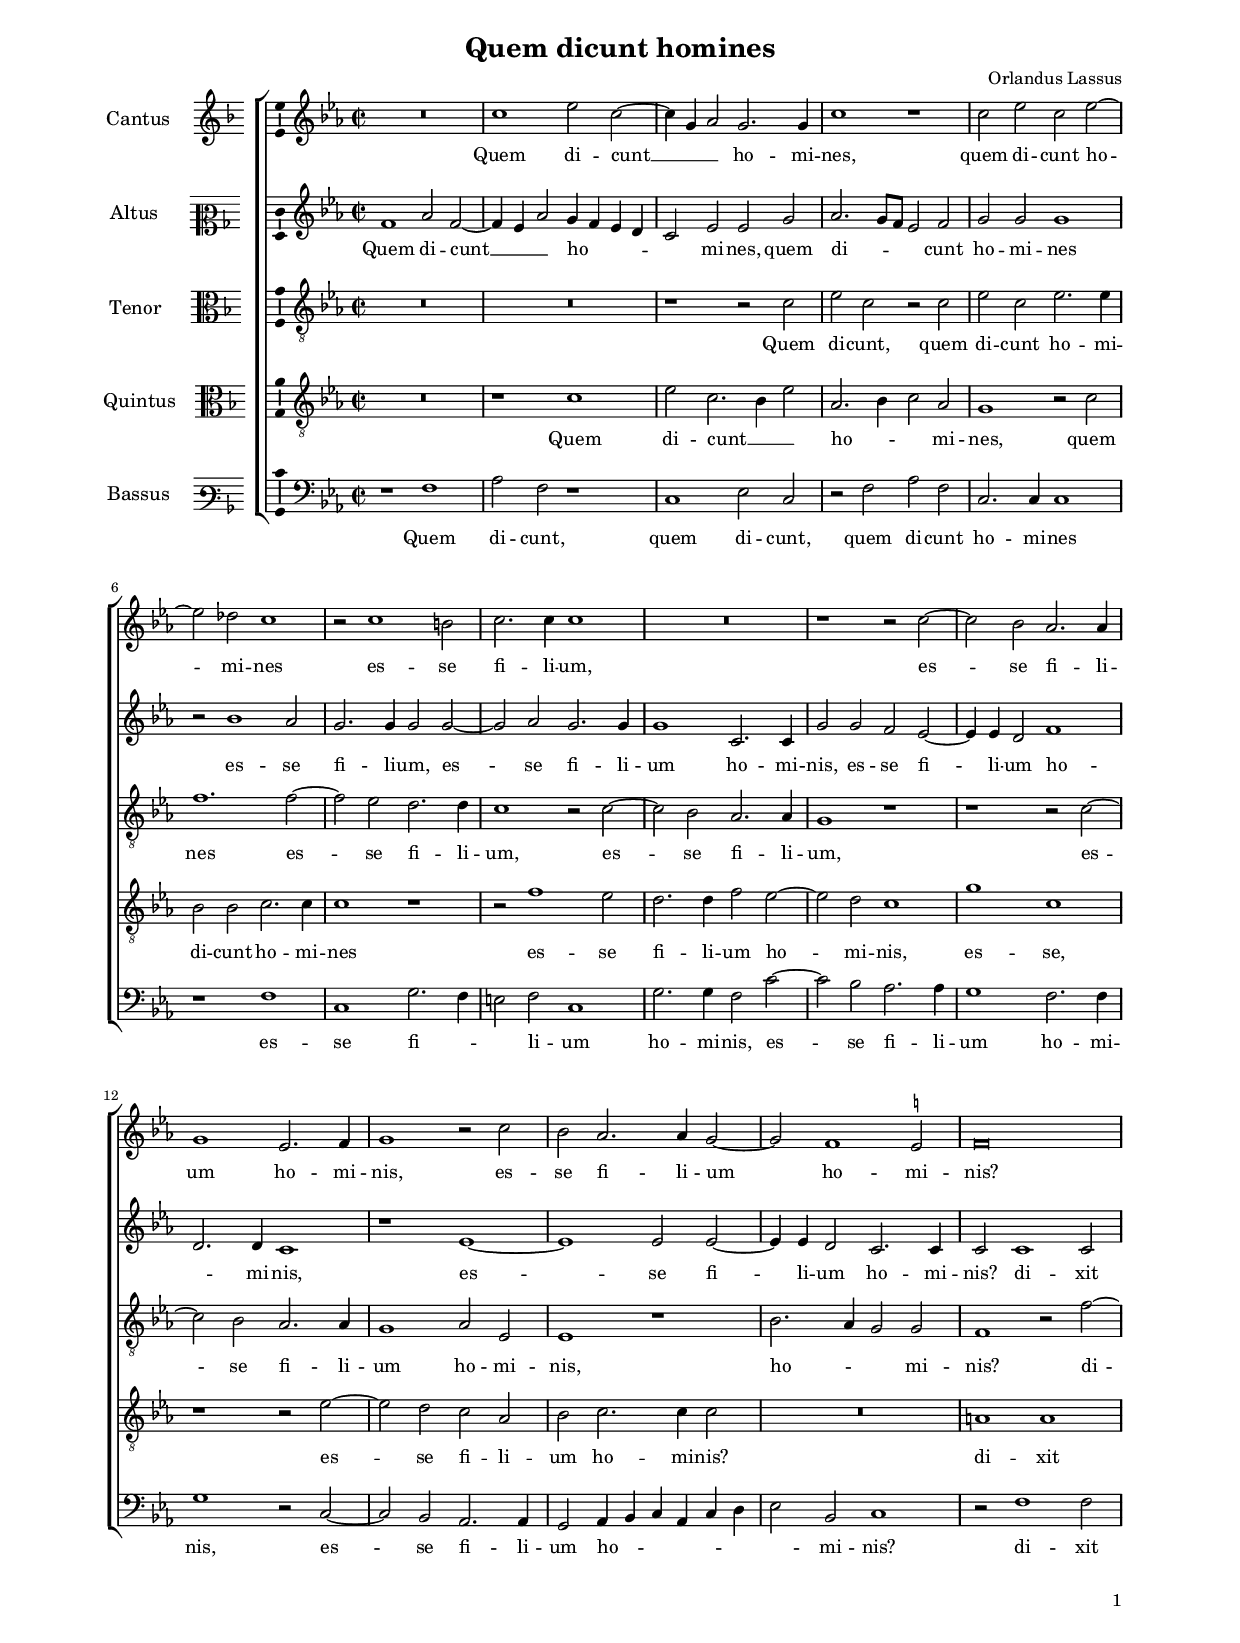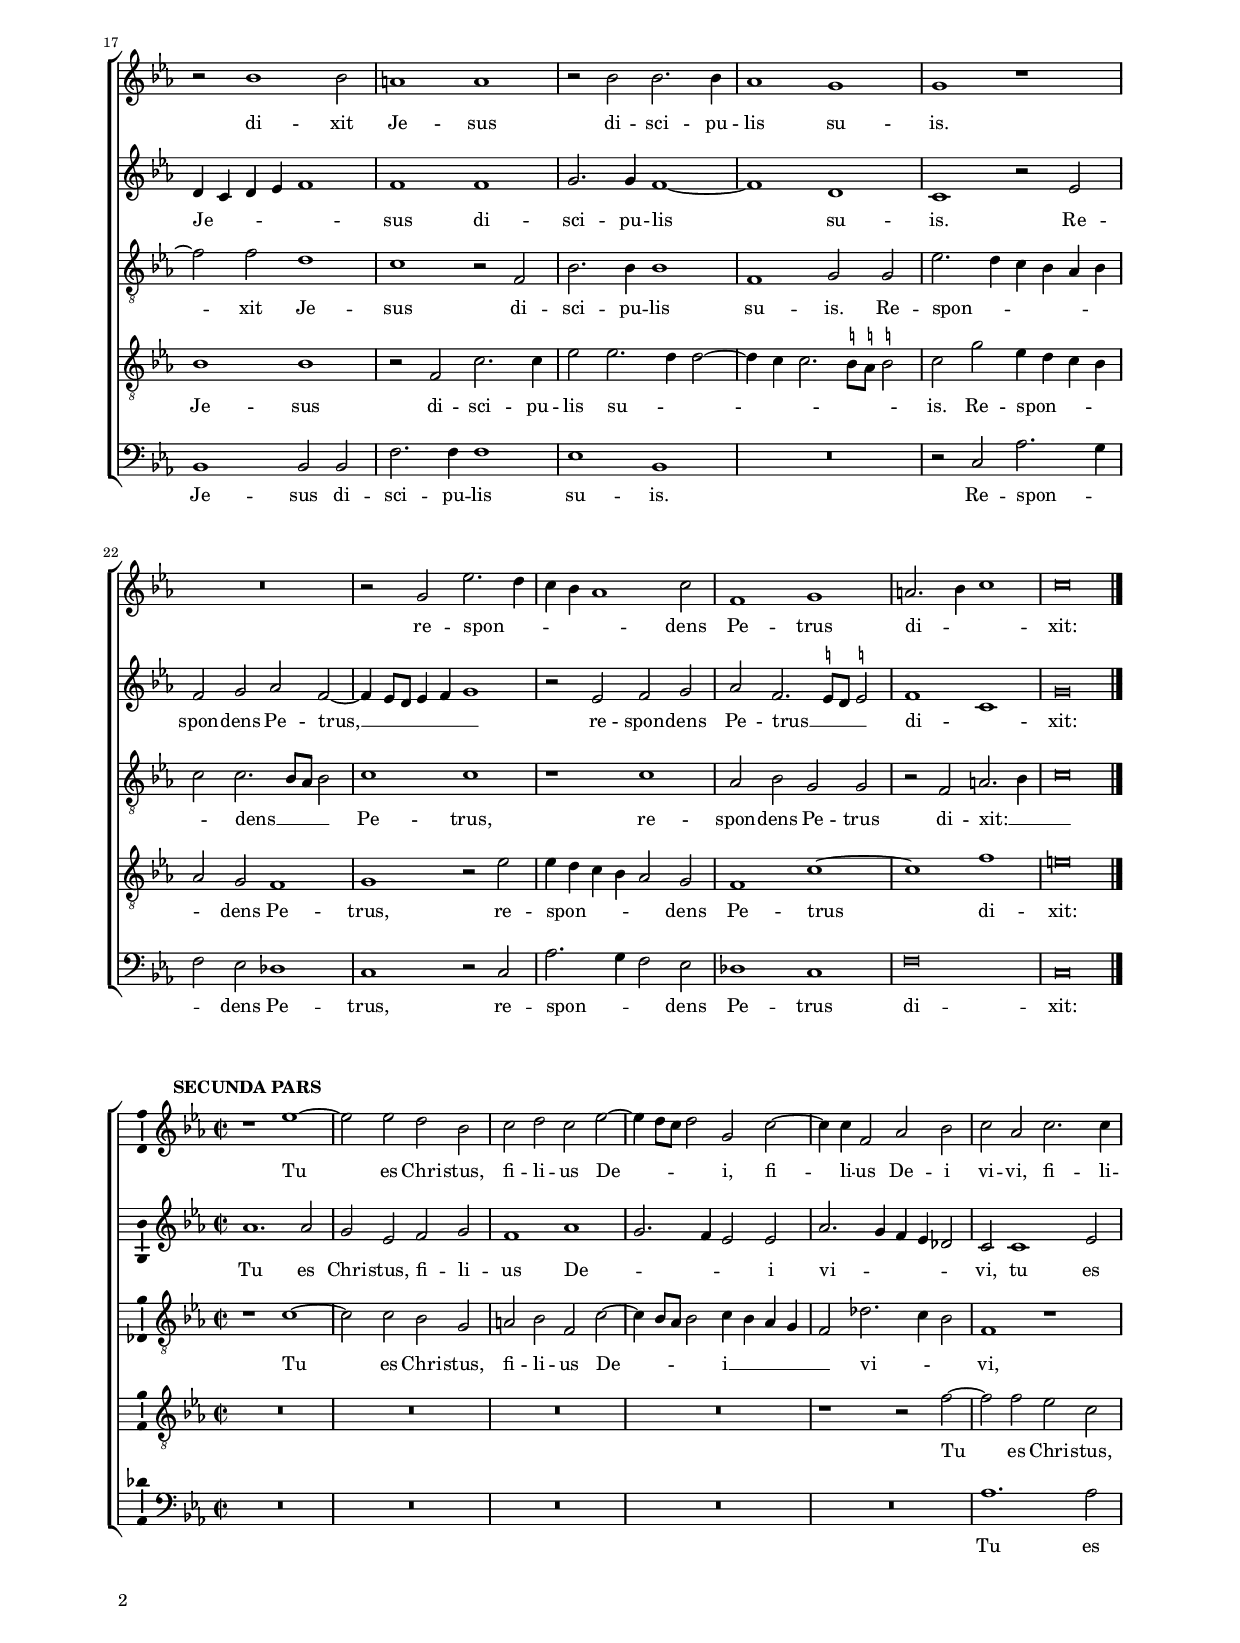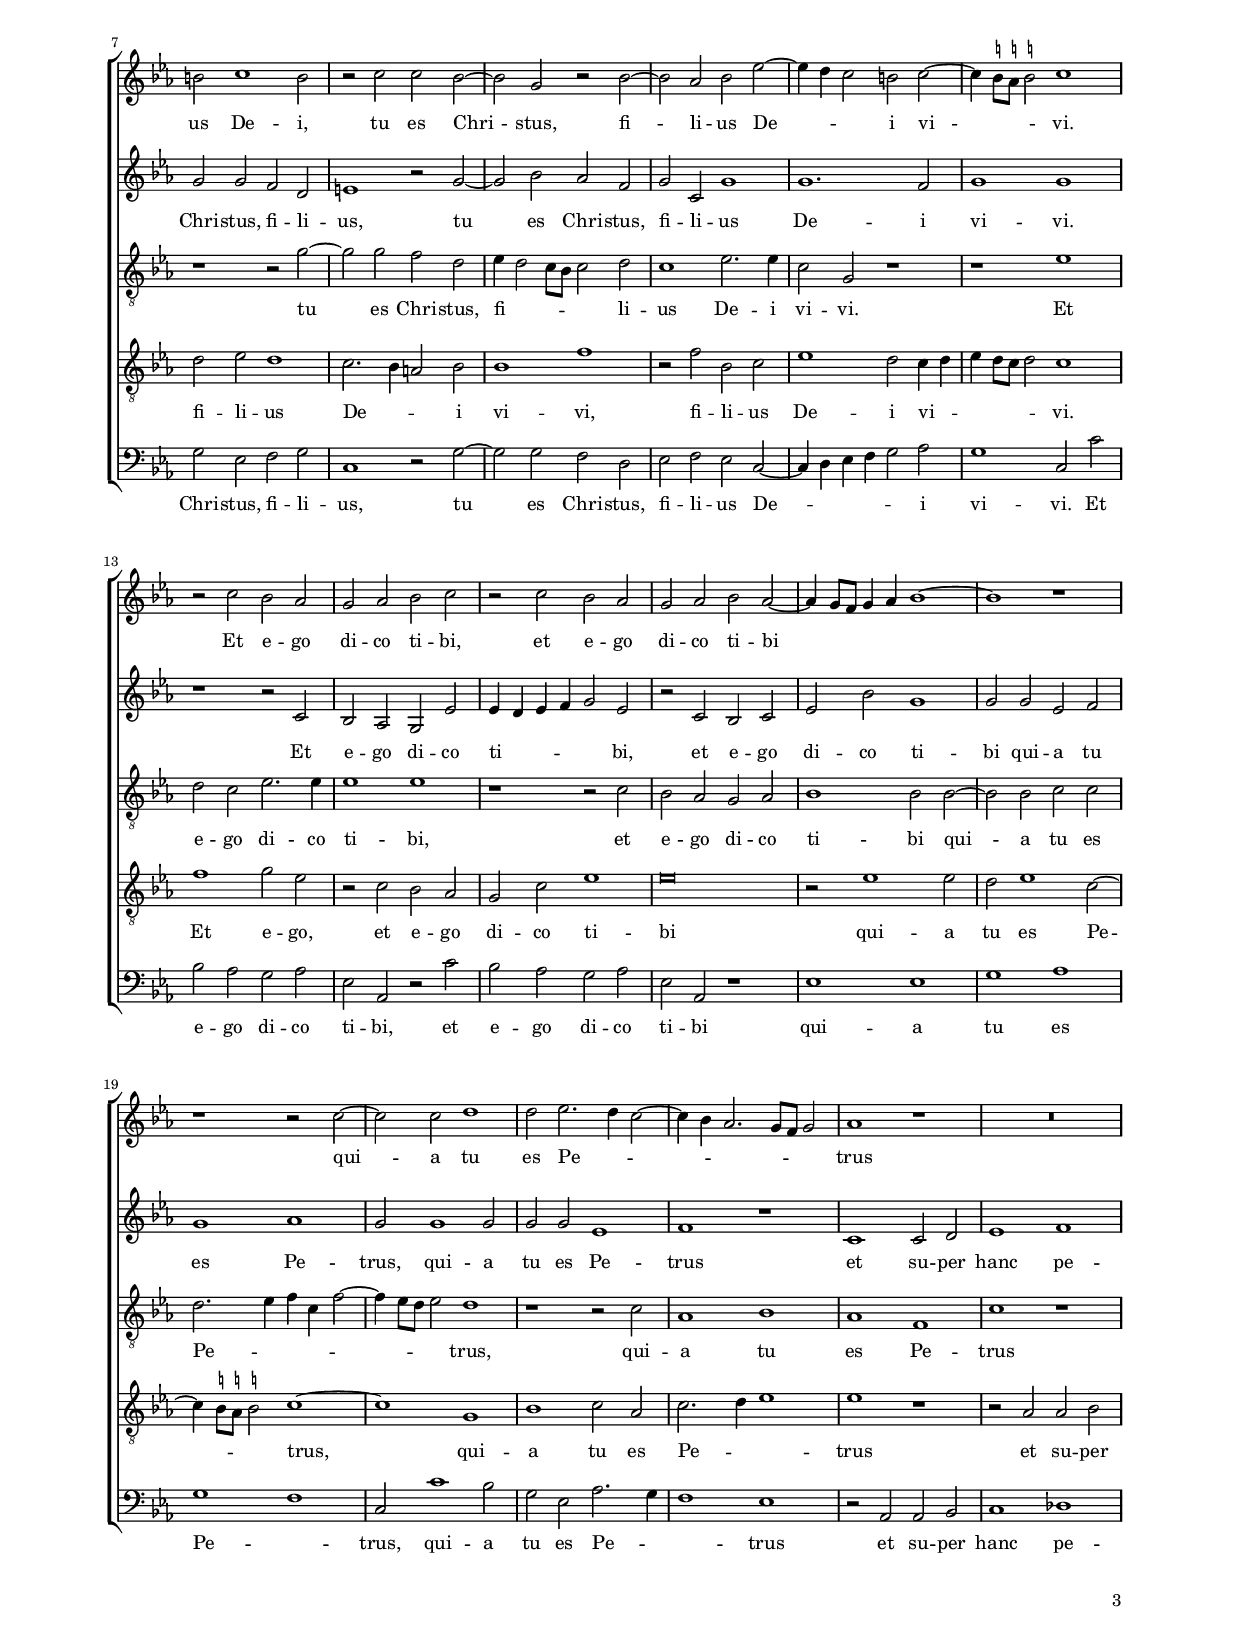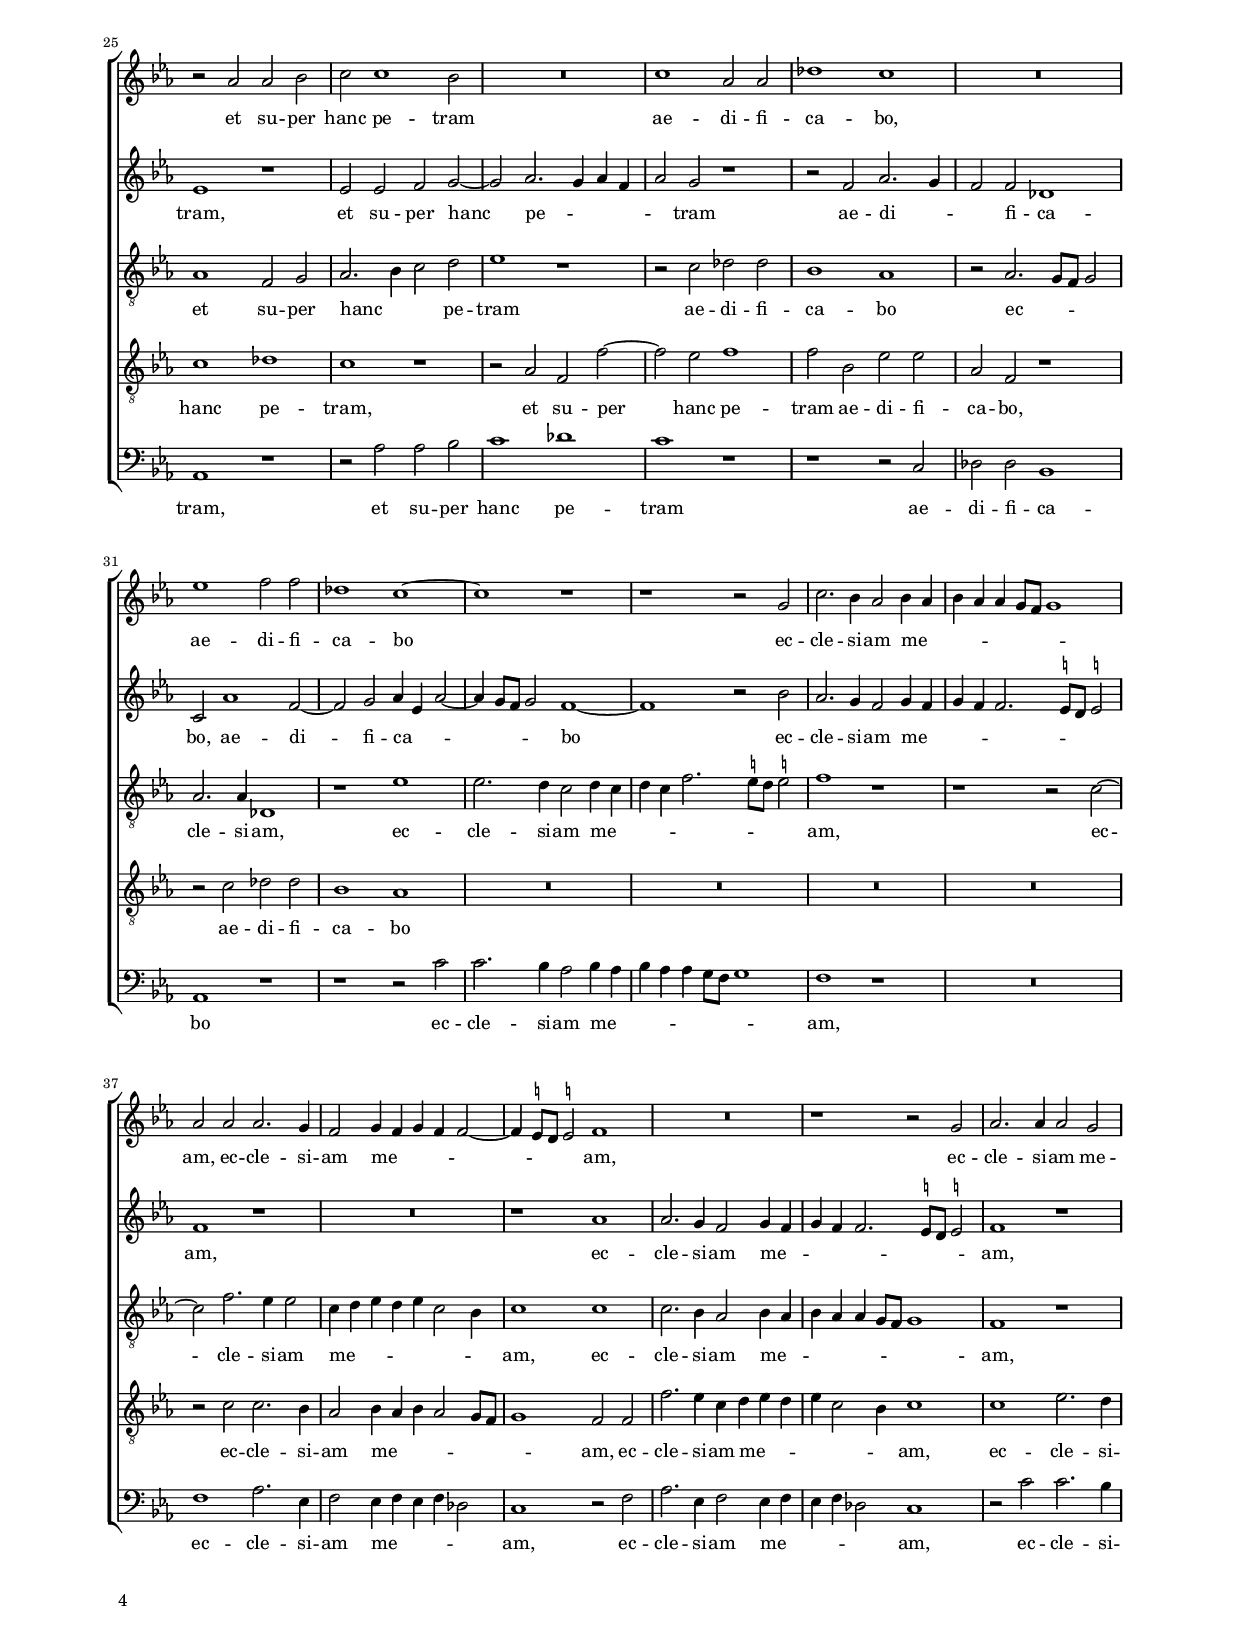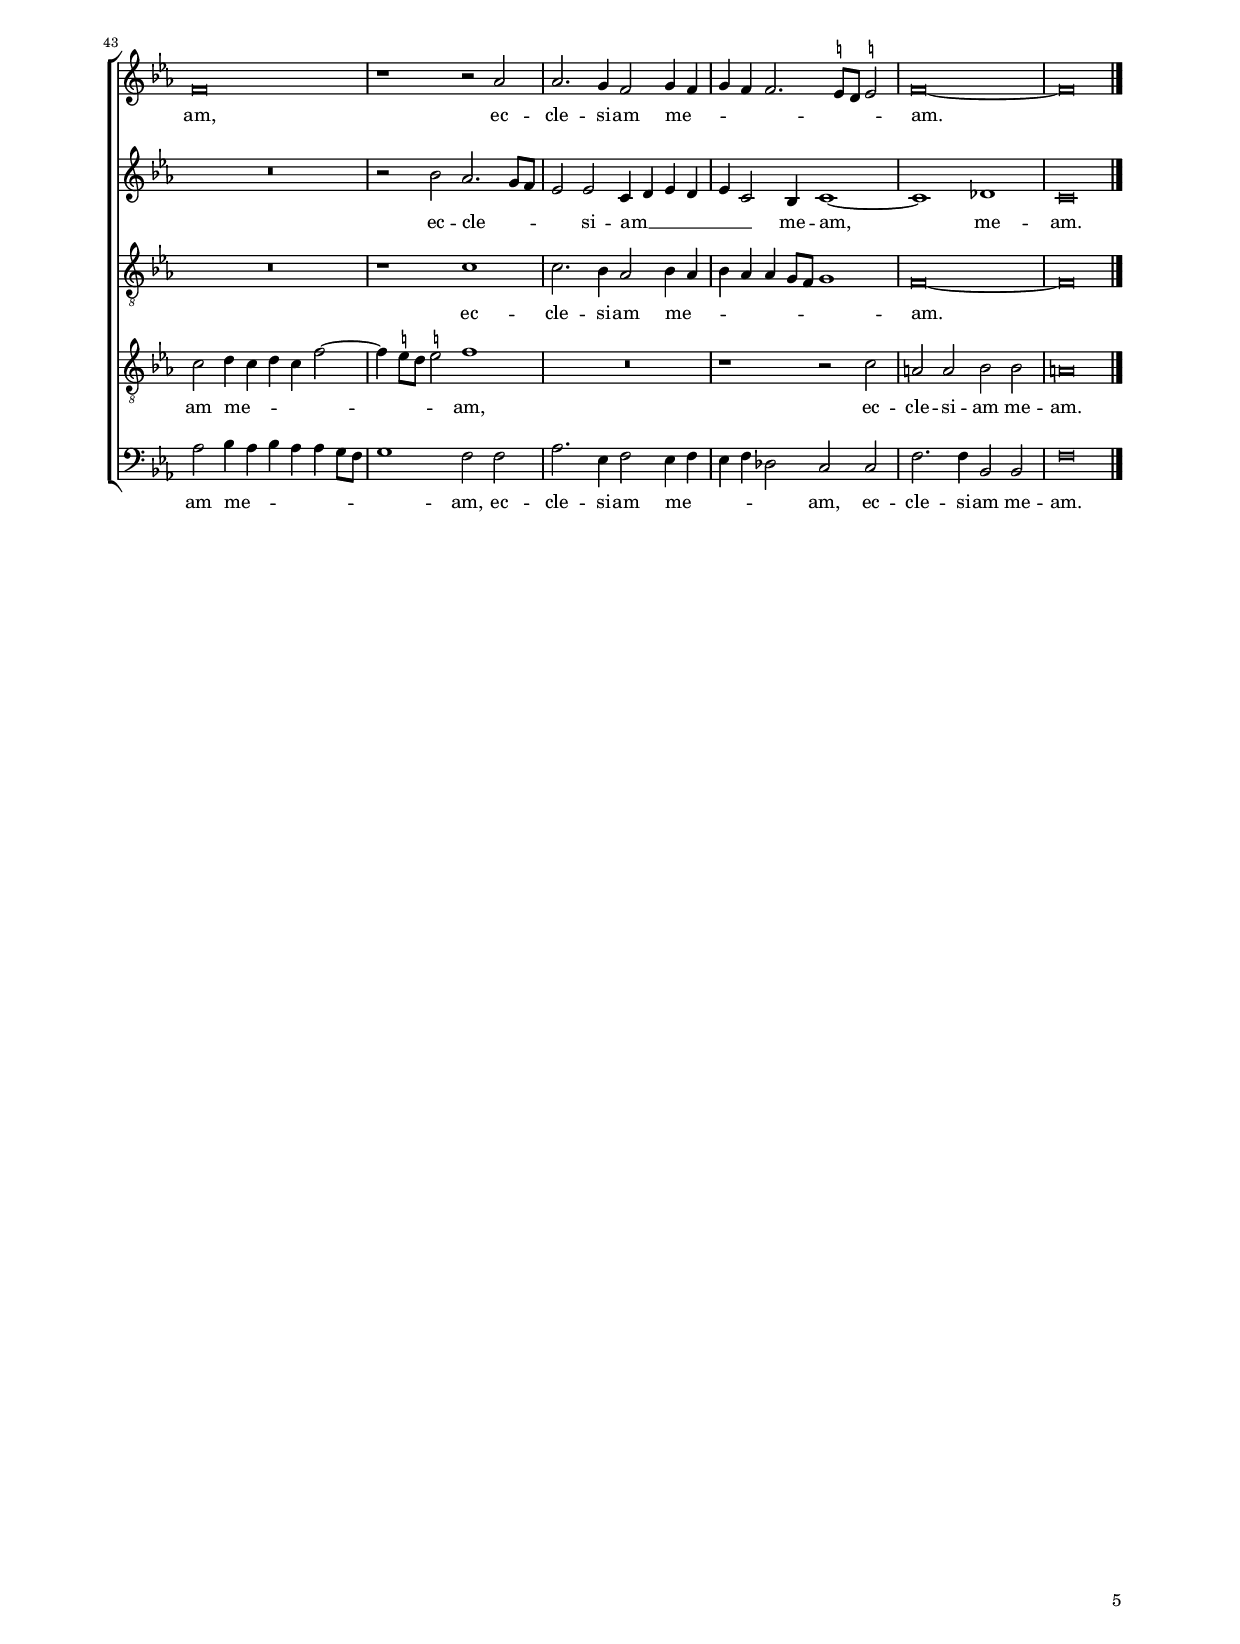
\header
{
  title="Quem dicunt homines"
  composer="Orlandus Lassus"
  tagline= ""
}

\version "2.22.0"
\language deutsch
#(set-global-staff-size 15)
% #(set-default-paper-size "letter")
#(ly:set-option 'point-and-click #f)

	
	ficta = { \once \set suggestAccidentals = ##t }
	
	forget = #(define-music-function (music) (ly:music?) #{
		\accidentalStyle forget
		$music
		\accidentalStyle default
		#})
	
	m = \melisma
	me = \melismaEnd


\paper
	{
	top-margin = 1.8 \cm
	bottom-margin = 1.2 \cm
	left-margin = 2 \cm
	right-margin = 2 \cm
	ragged-bottom = ##f
	ragged-last-bottom = ##t
	print-page-number = ##f
	score-system-spacing = #'((basic-distance . 16) (minimum-distance . 14) (padding . 5) (strechability . 150))
	system-system-spacing = #'((basic-distance . 16) (minimum-distance . 14) (padding . 5) (strechability . 150))
        oddFooterMarkup=\markup   \fill-line { "" \fromproperty #'page:page-number-string }
        evenFooterMarkup=\markup  \fill-line { \fromproperty #'page:page-number-string "" }
        last-bottom-spacing = #'((basic-distance . 12) (minimum-distance . 7) (padding . 4))
%	systems-per-page = 3
%	page-count = 6
%	min-systems-per-page = 3
	}

global = {
    \key f \major
	\time 2/2 \set Score.measureLength = #(ly:make-moment 2 1)
    \set Score.tempoHideNote = ##t
    \tempo 2 = 90
    \skip 1*2*27 \bar "|."
	}
	

incipitcantus = \markup { \score {
	{
	\set Staff.instrumentName = \markup { \fontsize #1 "Cantus" }
	\key f \major
	\clef violin
	s4 \bar ""
	}
	\layout  {
	raggedright = ##t
	indent = 1.8 \cm
	line-width = 2.5 \cm
	\context { \Staff \remove Time_signature_engraver }
	\override Staff.Clef.Y-extent = #'(0 . 0)
	}} \hspace #1 }
      
      
incipitaltus = \markup { \score {
	{
	\set Staff.instrumentName = \markup { \fontsize #1 "Altus" }
	\key f \major
	\clef mezzosoprano
	s4 \bar ""
	}
	\layout  {
	raggedright = ##t
	indent = 1.8 \cm
	line-width = 2.5 \cm
	\context { \Staff \remove Time_signature_engraver }
	\override Staff.Clef.Y-extent = #'(0 . 0)
	}} \hspace #1 }


incipittenor = \markup { \score {
	{
	\set Staff.instrumentName = \markup { \fontsize #1 "Tenor" }
	\key f \major
	\clef alto
	s4 \bar ""
	}
	\layout  {
	raggedright = ##t
	indent = 1.8 \cm
	line-width = 2.5 \cm
	\context { \Staff \remove Time_signature_engraver }
	\override Staff.Clef.Y-extent = #'(0 . 0)
	}} \hspace #1 }
      
      
incipitquintus = \markup { \score {
	{
	\set Staff.instrumentName = \markup { \fontsize #1 "Quintus" }
	\key f \major
	\clef alto
	s4 \bar ""
	}
	\layout  {
	raggedright = ##t
	indent = 1.8 \cm
	line-width = 2.5 \cm
	\context { \Staff \remove Time_signature_engraver }
	\override Staff.Clef.Y-extent = #'(0 . 0)
	}} \hspace #1 }
      
      
incipitbassus = \markup { \score {
	{
	\set Staff.instrumentName = \markup { \fontsize #1 "Bassus" }
	\key f \major
	\clef varbaritone
	s4 \bar ""
	}
	\layout  {
	raggedright = ##t
	indent = 1.8 \cm
	line-width = 2.5 \cm
	\context { \Staff \remove Time_signature_engraver }
	\override Staff.Clef.Y-extent = #'(0 . 0)
	}} \hspace #1 }


cantus =  \relative c''
	{
	R\breve
	d1 f2 d~
	d4 \m a b2 \me a2. a4
	d1 r
%5
	d2 f d f~ |
	f2 es d1
	r2 d1 cis2
	d2. d4 d1
	R\breve
%10
	r1 r2 d~ |
	d2 c b2. b4
	a1 f2. g4
	a1 r2 d
	c2 b2. b4 a2~
%15
	a2 g1 \ficta fis2 |
	g\breve
	r2 c1 c2
	h1 h
	r2 c c2. c4
%20
	b1 a |
	a1 r
	R\breve
	r2 a f'2. \m e4
	d4 c b1 \me d2
%25
	g,1 a
	h2. \m c4 d1 \me
	d\breve
	}
	
altus =  \relative c'
    {
	g'1 b2 g~
	g4 \m f b2 \me a4 \m g f e
	d2 \me f f a
	b2. \m a8 g f2 \me g
%5
	a2 a a1 |
	r2 c1 b2
	a2. a4 a2 a~
	a2 b a2. a4
	a1 d,2. d4
%10
	a'2 a g f~ |
	f4 f e2 g1 \m
	e2. \me e4 d1
	r1 f~
	f1 f2 f~
%15
	f4 f e2 d2. d4 |
	d2 d1 d2
	e4 \m d e f g1 \me
	g1 g
	a2. a4 g1~
%20
	g1 e1
	d1 r2 f |
	g2 a b2 g2~
	g4 \m f8 e f4 g a1 \me
	r2 f g a
%25
	b2 g2. \m \ficta fis8 e \ficta fis!2 \me
	g1 \m d1 \me
	a'\breve
	}


tenor =  \relative c'
	{
	R\breve
	R\breve
	r1 r2 d
	f2 d r d
%5
	f2 d f2. f4 |
	g1. g2~
	g2 f e2. e4
	d1 r2 d~
	d2 c b2. b4
%10
	a1 r |
	r1 r2 d~
	d2 c b2. b4
	a1 b2 f
	f1 r
%15
	c'2. \m b4 a2 \me a |
	g1 r2 g'~
	g2 g e1
	d1 r2 g,
	c2. c4 c1
%20
	g1 a2 a |
	f'2. \m e4 d c b c
	d2 \me d2. \m c8 b c2 \me
	d1 d
	r1 d
%25
	b2 c a a |
	r2 g h2. \m c4
	d\breve \me
	}


quintus  =  \relative c'
	{
	R\breve
	r1 d
	f2 d2. \m c4 f2 \me
	b,2. \m c4 d2 \me b
%5
	a1 r2 d |
	c2 c d2. d4
	d1 r
	r2 g1 f2
	e2. e4 g2 f~
%10
	f2 e d1 |
	a'1 d,
	r1 r2 f~
	f2 e d b
	c2 d2. d4 d2
%15
	R\breve |
	h1 h
	c1 c
	r2 g d'2. d4
	f2 f2. \m e4 e2~
%20
	e4 d d2. \stemDown \ficta cis8 \ficta h \stemNeutral \ficta cis!2 \me |
	d2 a' f4 \m e d c
	b2 \me a g1
	a1 r2 f'
	f4 \m e d c b2 \me a
%25
	g1 d'~ |
	d1 g
	fis\breve
	}


bassus  =  \relative c
	{
	r1 g'
	b2 g r1
	d1 f2 d
	r2 g b g
%5
	d2. d4 d1 |
	r1 g
	d1 a'2. \m g4
	fis2 \me g d1
	a'2. a4 g2 d'~
%10
	d2 c b2. b4 |
	a1 g2. g4
	a1 r2 d,~
	d2 c b2. b4
	a2 b4 \m c d b d e
%15
	f2 \me c d1 |
	r2 g1 g2
	c,1 c2 c
	g'2. g4 g1
	f1 c
%20
	R\breve |
	r2 d b'2. \m a4
	g2 \me f es1
	d1 r2 d
	b'2. \m a4 g2 \me f
%25
	es1 d |
	g\breve
	d\breve
	}

lyricscantus = \lyricmode {
	Quem di -- cunt __ ho -- mi -- nes,
	quem di -- cunt ho -- mi -- nes
	es -- se fi -- li -- um,
	es -- se fi -- li -- um ho -- mi -- nis,
	es -- se fi -- li -- um ho -- mi -- nis?
	di -- xit Je -- sus di -- sci -- pu -- lis su -- is.
	re -- spon -- dens Pe -- trus di -- xit:
	}


lyricsaltus = \lyricmode {
	Quem di -- cunt __ ho -- mi -- nes,
	quem di -- cunt ho -- mi -- nes
	es -- se fi -- li -- um,
	es -- se fi -- li -- um ho -- mi -- nis,
	es -- se fi -- li -- um ho -- mi -- nis,
	es -- se fi -- li -- um ho -- mi -- nis?
	di -- xit Je -- sus di -- sci -- pu -- lis su -- is.
	Re -- spon -- dens Pe -- trus, __
	re -- spon -- dens Pe -- trus __ di -- xit:
	}


lyricstenor = \lyricmode {
	Quem di -- cunt,
	quem di -- cunt ho -- mi -- nes
	es -- se fi -- li -- um,
	es -- se fi -- li -- um,
	es -- se fi -- li -- um ho -- mi -- nis,
	ho -- mi -- nis?
	di -- xit Je -- sus di -- sci -- pu -- lis su -- is.
	Re -- spon -- dens __ Pe -- trus,
	re -- spon -- dens Pe -- trus di -- xit: __
	}

	
lyricsquintus = \lyricmode {
	Quem di -- cunt __ ho -- mi -- nes,
	quem di -- cunt ho -- mi -- nes
	es -- se fi -- li -- um ho -- mi -- nis,
	es -- se,
	es -- se fi -- li -- um ho -- mi -- nis?
	di -- xit Je -- sus di -- sci -- pu -- lis su -- is.
	Re -- spon -- dens Pe -- trus,
	re -- spon -- dens Pe -- trus di -- xit:
	}
	
	
lyricsbassus = \lyricmode {
	Quem di -- cunt,
	quem di -- cunt,
	quem di -- cunt ho -- mi -- nes
	es -- se fi -- li -- um ho -- mi -- nis,
	es -- se fi -- li -- um ho -- mi -- nis,
	es -- se fi -- li -- um ho -- mi -- nis?
	di -- xit Je -- sus di -- sci -- pu -- lis su -- is.
	Re -- spon -- dens Pe -- trus,
	re -- spon -- dens Pe -- trus di -- xit:
	}


\score
{  
	\transpose f es {
	\new ChoirStaff \with { \override StaffGrouper.staff-staff-spacing.basic-distance = #12 }
	<<

	\new Staff << \global
	\new Voice="v1" {
		\set Staff.instrumentName=\incipitcantus
		\set Staff.midiInstrument = "reed organ"
		\clef violin
		\cantus }
	\new Lyrics \lyricsto "v1" {\lyricscantus }
	>>


	\new Staff << \global
	\new Voice="v2" {
		\set Staff.instrumentName=\incipitaltus
		\set Staff.midiInstrument = "reed organ"
                \clef violin % "G_8"
		\altus}
	\new Lyrics \lyricsto "v2" {\lyricsaltus }
	>>


	\new Staff << \global
	\new Voice="v3" {
		\set Staff.instrumentName=\incipittenor
		\set Staff.midiInstrument = "reed organ"
		\clef "G_8"
		\tenor }
	\new Lyrics \lyricsto "v3" {\lyricstenor }
	>>


	\new Staff << \global
	\new Voice="v5" {
		\set Staff.instrumentName=\incipitquintus
		\set Staff.midiInstrument = "reed organ"
		\clef "G_8"
		\quintus}
	\new Lyrics \lyricsto "v5" {\lyricsquintus }
	>>


	\new Staff << \global
	\new Voice="v4" {
		\set Staff.instrumentName=\incipitbassus
		\set Staff.midiInstrument = "reed organ"
		\clef bass
		\bassus }
	\new Lyrics \lyricsto "v4" {\lyricsbassus}
	>>

	>>
	} % transpose

	\layout
	{
	indent = 2.5 \cm
	\context { \Staff \override TimeSignature.break-visibility = #end-of-line-invisible }
	\context { \Lyrics \override VerticalAxisGroup.nonstaff-relatedstaff-spacing.padding = #1.4 }
%	\context { \Lyrics \override LyricText.font-size = #1 }
	\context { \Staff \consists "Ambitus_engraver" }
	\context { \Score \override BarNumber.padding = #2 }
	\context { \Voice \override NoteHead.style = #'baroque }
	}


\midi
	{
	}

}

%%%%%%%%%%%%%%%%%%%%  SECUNDA PARS %%%%%%%%%%%%%%%%%%%%


global = {
	\key f \major
	\time 2/2 \set Score.measureLength = #(ly:make-moment 2 1)
	\skip 1*2*48 \bar "|."
	}


cantus =  \relative c''
	{
	r1 f~
	f2 f e c
	d2 e d f~
	f4 \m e8 d e2 \me a, d~
%5
	d4 d g,2 b c |
	d2 b d2. d4
	cis2 d1 cis2
	r2 d d c~
	c2 a r c~
%10
	c2 b c f~ |
	f4 \m e d2 \me cis d~
	d4 \m \stemDown \ficta cis8 \ficta h \stemNeutral \ficta cis!2 \me d1
	r2 d c b
	a2 b c d
%15
	r2 d c b |
	a2 b c b~
	b4 \m a8 g a4 b c1~
	c1 \me r
	r1 r2 d~
%20
	d2 d e1 |
	e2 f2. \m e4 d2~
	d4 c b2. a8 g a2 \me
	b1 r
	R\breve
%25
	r2 b b c |
	d2 d1 c2
	R\breve
	d1 b2 b
	es1 d
%30
	R\breve |
	f1 g2 g
	es1 d~
	d1 r
	r1 r2 a
%35
	d2. c4 b2 c4 \m b |
	c4 b b a8 g a1 \me
	b2 b b2. a4
	g2 a4 \m g a g g2~
	g4 \ficta fis8 e \ficta fis!2 \me g1
%40
	R\breve |
	r1 r2 a
	b2. b4 b2 a
	g\breve
	r1 r2 b
%45
	b2. a4 g2 a4 \m g |
	a4 g g2. \ficta fis8 e \ficta fis!2 \me
	g\breve~
	g\breve
	}
	

altus =  \relative c'
    {
	b'1. b2
	a2 f g a
	g1 b \m
	a2. g4 f2 \me f
%5
	b2. \m a4 g f es2 \me |
	d2 d1 f2
	a2 a g e
	fis1 r2 a~
	a2 c b g
%10
	a2 d, a'1 |
	a1. g2
	a1 a
	r1 r2 d,
	c2 b a f'
%15
	f4 \m e f g a2 \me f |
	r2 d c d
	f2 c' a1
	a2 a f g
	a1 b
%20
	a2 a1 a2 |
	a2 a f1
	g1 r
	d1 d2 e
	f1 g
%25
	f1 r |
	f2 f g a~
	a2 b2. \m a4 b g |
	b2 \me a r1
	r2 g b2. \m a4
%30
	g2 \me g es1 |
	d2 b'1 g2~
	g2 a2 b4 \m f b2~
	b4 a8 g a2 \me g1~
	g1 r2 c
%35
	b2. a4 g2 a4 \m g |
	a4 g g2. \ficta fis8 e \ficta fis!2 \me
	g1 r
	R\breve
	r1 b
%40
	b2. a4 g2 a4 \m g |
	a4 g g2. \ficta fis8 e \ficta fis!2 \me
	g1 r
	R\breve
	r2 c b2. \m a8 g
%45
	f2 \me f d4 \m e f e
	f4 d2 \me c4 d1~
	d1 es
	d\breve
	}
	


tenor =  \relative c'
	{
	r1 d~
	d2 d c a
	h2 c g d'~
	d4 \m c8 b c2 \me d4 \m c b a
%5
	g2 \me es'2. \m d4 c2 \me |
	g1 r
	r1 r2 a'~
	a2 a g e
	f4 \m e2 d8 c d2 \me e
%10
	d1 f2. f4 |
	d2 a r1
	r1 f'
	e2 d f2. f4
	f1 f
%15
	r1 r2 d |
	c2 b a b
	c1 c2 c~
	c2 c d d
	e2. \m f4 g d g2~
%20
	g4 f8 e f2 \me e1 |
	r1 r2 d
	b1 c
	b1 g
	d'1 r
%25
	b1 g2 a |
	b2. \m c4 d2 \me e
	f1 r
	r2 d es es
	c1 b
%30
	r2 b2. \m a8 g a2 \me
	b2. b4 es,1
	r1 f'
	f2. e4 d2 e4 \m d
	e4 d g2. \ficta fis8 e \ficta fis!2 \me
%35
	g1 r |
	r1 r2 d~
	d2 g2. f4 f2
	d4 \m e f e f d2 c4 \me
	d1 d
%40
	d2. c4 b2 c4 \m b |
	c4 b b a8 g a1 \me
	g1 r
	R\breve
	r1 d'
%45
	d2. c4 b2 c4 \m b
	c4 b b a8 g a1 \me
	g\breve~
	g\breve
	}

	
quintus  =  \relative c'
	{
	R\breve
	R\breve
	R\breve
	R\breve
%5
	r1 r2 g'~
	g2 g f d
	e2 f e1
	d2. \m c4 h2 \me c
	c1 g'
%10
	r2 g c, d |
	f1 e2 d4 \m e
	f4 e8 d e2 \me d1
	g1 a2 f
	r2 d c b
%15
	a2 d f1 |
	f\breve
	r2 f1 f2
	e2 f1 d2~
	d4 \m \stemDown \ficta cis8 \ficta h \stemNeutral \ficta cis!2 \me d1~
%20
	d1 a |
	c1 d2 b
	d2. \m e4 f1 \me
	f1 r
	r2 b, b c
%25
	d1 es |
	d1 r
	r2 b g g'~
	g2 f g1
	g2 c, f f
%30
	b,2 g r1 |
	r2 d' es es
	c1 b
	R\breve
	R\breve
%35
	R\breve |
	R\breve
	r2 d d2. c4
	b2 c4 \m b c b2 a8 g
	a1 \me g2 g
%40
	g'2. f4 d e \m f e |
	f4 d2 c4 \me d1
	d1 f2. e4
	d2 e4 \m d e d g2~
	g4 \ficta fis8 e \ficta fis!2 \me g1
%45
	R\breve |
	r1 r2 d
	h2 h c c
	h\breve
	}


bassus  =  \relative c
	{
	R\breve
	R\breve
	R\breve
	R\breve
%5
	R\breve
	b'1. b2
	a2 f g a
	d,1 r2 a'~
	a2 a g e
%10
	f2 g f d~ |
	d4 \m e f g a2 \me b
	a1 d,2 d'
	c2 b a b
	f2 b, r2 d'
%15
	c2 b a b |
	f2 b, r1
	f'1 f
	a1 b
	a1 \m g \me
%20
	d2 d'1 c2 |
	a2 f b2. \m a4
	g1 \me f
	r2 b, b c
	d1 es
%25
	b1 r |
	r2 b' b c
	d1 es
	d1 r
	r1 r2 d,
%30
	es2 es c1 |
	b1 r
	r1 r2 d'
	d2. c4 b2 c4 \m b
	c4 b b a8 g a1 \me
%35
	g1 r |
	R\breve
	g1 b2. f4
	g2 f4 \m g f g es2 \me
	d1 r2 g
%40
	b2. f4 g2 f4 \m g |
	f4 g es2 \me d1
	r2 d' d2. c4
	b2 c4 \m b c b b a8 g
	a1 \me g2 g
%45
	b2. f4 g2 f4 \m g |
	f4 g es2 \me d d
	g2. g4 c,2 c
	g'\breve
	}
	
lyricscantus = \lyricmode {
	Tu es Chri -- stus, fi -- li -- us De -- i,
	fi -- li -- us De -- i vi -- vi,
	fi -- li -- us De -- i,
	tu es Chri -- stus, fi -- li -- us De -- i vi -- vi.
	Et e -- go di -- co ti -- bi,
	et e -- go di -- co ti -- bi
	qui -- a tu es Pe -- trus
	et su -- per hanc pe -- tram
	ae -- di -- fi -- ca -- bo,
	ae -- di -- fi -- ca -- bo ec -- cle -- si -- am me -- am,
	ec -- cle -- si -- am me -- am,
	ec -- cle -- si -- am me -- am,
	ec -- cle -- si -- am me -- am.
	}
	
	
lyricsaltus = \lyricmode {
	Tu es Chri -- stus, fi -- li -- us De -- i vi -- vi,
	tu es Chri -- stus, fi -- li -- us,
	tu es Chri -- stus, fi -- li -- us De -- i vi -- vi.
	Et e -- go di -- co ti -- bi,
	et e -- go di -- co ti -- bi
	qui -- a tu es Pe -- trus,
	qui -- a tu es Pe -- trus
	et su -- per hanc pe -- tram,
	et su -- per hanc pe -- tram
	ae -- di -- fi -- ca -- bo,
	ae -- di -- fi -- ca -- bo ec -- cle -- si -- am me -- am,
	ec -- cle -- si -- am me -- am,
	ec -- cle -- si -- am __ me -- am,
	me -- am.
	}
	

lyricstenor = \lyricmode {
	Tu es Chri -- stus, fi -- li -- us De -- i __ vi -- vi,
	tu es Chri -- stus, fi -- li -- us De -- i vi -- vi.
	Et e -- go di -- co ti -- bi,
	et e -- go di -- co ti -- bi
	qui -- a tu es Pe -- trus,
	qui -- a tu es Pe -- trus
	et su -- per hanc pe -- tram
	ae -- di -- fi -- ca -- bo ec -- cle -- si -- am,
	ec -- cle -- si -- am me -- am,
	ec -- cle -- si -- am me -- am,
	ec -- cle -- si -- am me -- am,
	ec -- cle -- si -- am me -- am.
	}

	
lyricsquintus = \lyricmode {
	Tu es Chri -- stus, fi -- li -- us De -- i vi -- vi,
	fi -- li -- us De -- i vi -- vi.
	Et e -- go,
	et e -- go di -- co ti -- bi
	qui -- a tu es Pe -- trus,
	qui -- a tu es Pe -- trus
	et su -- per hanc pe -- tram,
	et su -- per hanc pe -- tram
	ae -- di -- fi -- ca -- bo,
	ae -- di -- fi -- ca -- bo ec -- cle -- si -- am me -- am,
	ec -- cle -- si -- am me -- am,
	ec -- cle -- si -- am me -- am,
	ec -- cle -- si -- am me -- am.
	}
	
	
lyricsbassus = \lyricmode {
	Tu es Chri -- stus, fi -- li -- us,
	tu es Chri -- stus, fi -- li -- us De -- i vi -- vi.
	Et e -- go di -- co ti -- bi,
	et e -- go di -- co ti -- bi
	qui -- a tu es Pe -- trus,
	qui -- a tu es Pe -- trus
	et su -- per hanc pe -- tram,
	et su -- per hanc pe -- tram
	ae -- di -- fi -- ca -- bo ec -- cle -- si -- am me -- am,
	ec -- cle -- si -- am me -- am,
	ec -- cle -- si -- am me -- am,
	ec -- cle -- si -- am me -- am,
	ec -- cle -- si -- am me -- am,
	ec -- cle -- si -- am me -- am.
	}
    

\score
	{  
	\transpose f es {
	\new ChoirStaff \with { \override StaffGrouper.staff-staff-spacing.basic-distance = #12 }
	<<

	\new Staff <<\global
	\new Voice="v1" {
	  %\set Staff.instrumentName=Cantus
		\set Staff.midiInstrument = "reed organ"
		\clef violin
		\cantus }
	\new Lyrics \lyricsto "v1" {\lyricscantus }
	>>


	\new Staff << \global
	\new Voice="v2" {
	  %\set Staff.instrumentName=Altus
		\set Staff.midiInstrument = "reed organ"
		\clef violin % "G_8"
		\altus}
	\new Lyrics \lyricsto "v2" {\lyricsaltus }
	>>


	\new Staff <<\global
	\new Voice="v3" {
	  %\set Staff.instrumentName=Tenor
		\set Staff.midiInstrument = "reed organ"
		\clef "G_8"
		\tenor }
	\new Lyrics \lyricsto "v3" {\lyricstenor }
	>>


	\new Staff << \global
	\new Voice="v5" {
	  %\set Staff.instrumentName=Quintus
		\set Staff.midiInstrument = "reed organ"
		\clef "G_8"
		\quintus}
	\new Lyrics \lyricsto "v5" {\lyricsquintus }
	>>


	\new Staff <<\global
	\new Voice="v4" {
	  %\set Staff.instrumentName=Bassus
		\set Staff.midiInstrument = "reed organ"
		\clef bass
		\bassus }
	\new Lyrics \lyricsto "v4" {\lyricsbassus}
	>>
	
	>>
	} % transpose

	\layout
	{
	indent = 0 \cm
	\context { \Staff \override TimeSignature.break-visibility = #end-of-line-invisible }
	\context { \Lyrics \override VerticalAxisGroup.nonstaff-relatedstaff-spacing.padding = #1.4 }
%	\context { \Lyrics \override LyricText.font-size = #1 }
	\context { \Staff \consists "Ambitus_engraver" }
	\context { \Score \override BarNumber.padding = #2 }
	\context { \Voice \override NoteHead.style = #'baroque }
	}

    \header { piece = \markup { \raise #2 \hspace # 7 \bold "SECUNDA PARS"} }

\midi
	{
	}
	
}

% EOF
